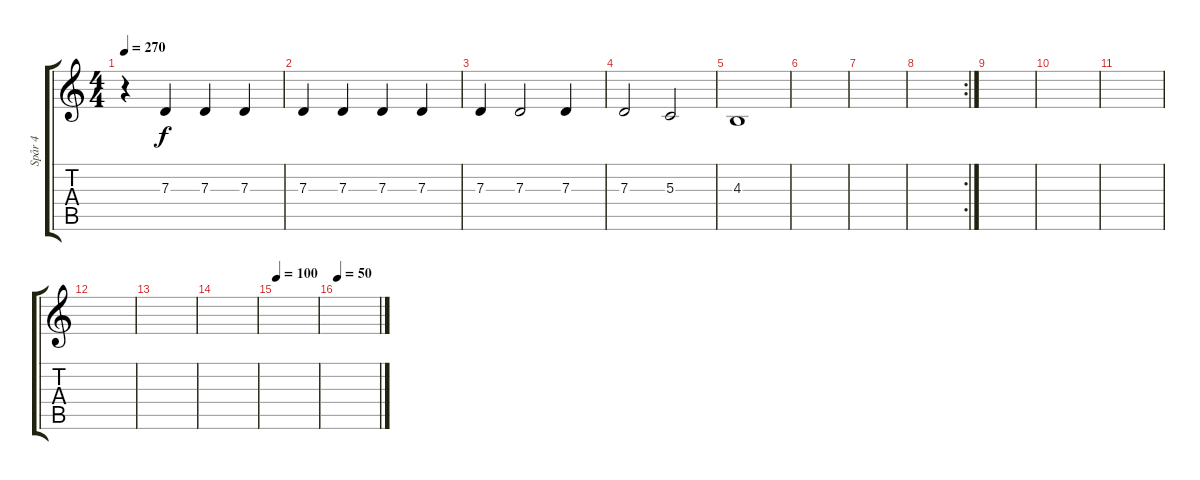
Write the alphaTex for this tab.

\track ("Spår 4" "Spår 4") {instrument violin}
\staff {score tabs}
\tuning (E4 B3 G3 D3 A2 E2) {hide}
\ts (4 4)
\tempo 270
\clef g2
\ks c
r.4{dy f} 7.3.4 7.3.4 7.3.4 |
7.3.4 7.3.4 7.3.4 7.3.4 |
7.3.4 7.3.2 7.3.4 |
7.3.2 5.3.2 |
4.3.1 |
|
|
\rc 2
|
|
|
|
|
|
|
\tempo 100
|
\tempo 100
\tempo 50
